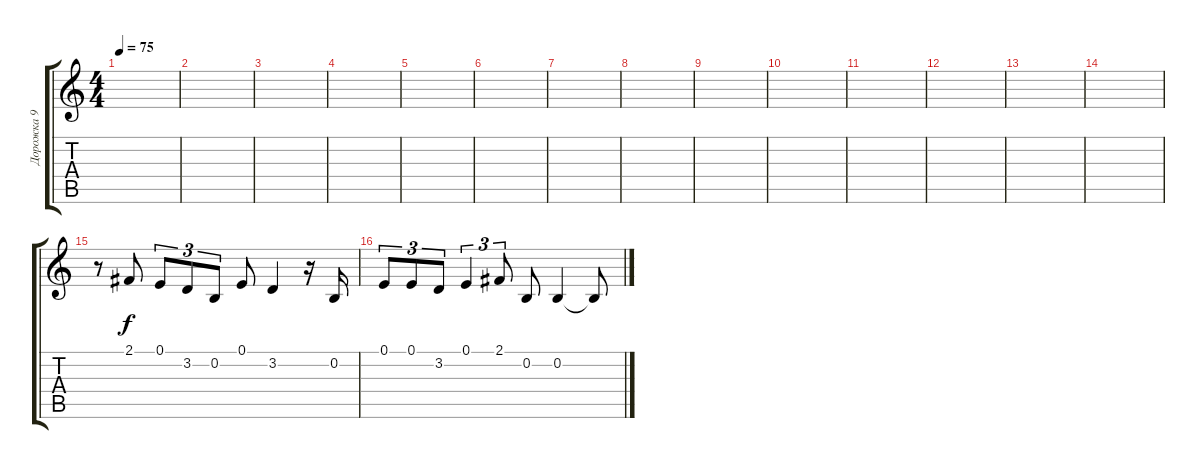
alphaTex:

\track ("Дорожка 9" "Дорожка 9") {instrument fx5brightness}
\staff {score tabs}
\tuning (E4 B3 G3 D3 A2 E2) {hide}
\ts (4 4)
\tempo 75
\clef g2
\ks c
|
|
|
|
|
|
|
|
|
|
|
|
|
|
r.8 2.1.8 0.1.8{tu (3 2)} 3.2.8{tu (3 2)} 0.2.8{tu (3 2)} 0.1.8 3.2.4 r.16 0.2.16 |
0.1.8{tu (3 2)} 0.1.8{tu (3 2)} 3.2.8{tu (3 2)} 0.1.4{tu (3 2)} 2.1.8{tu (3 2)} 0.2.8 0.2.4 0.2{t}.8
